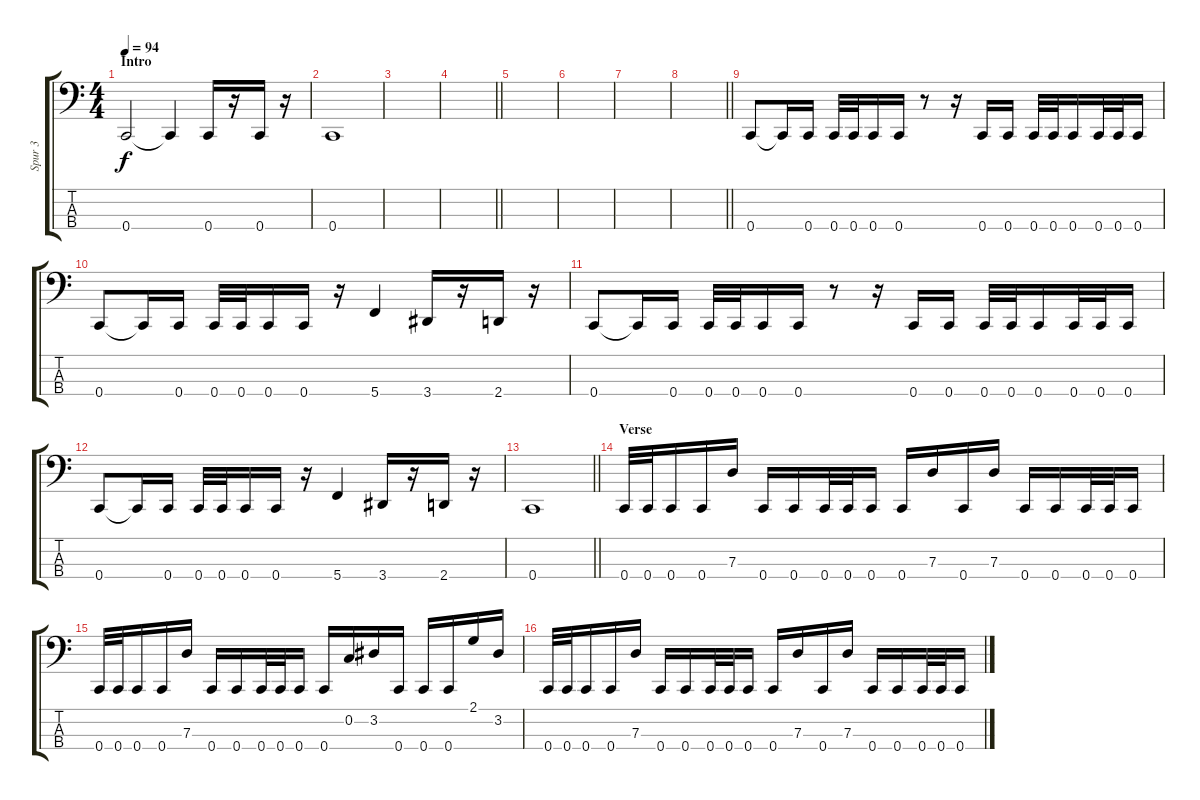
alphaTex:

\track ("Spur 3" "Spur 3") {instrument electricbassfinger}
\staff {score tabs}
\tuning (F2 C2 G1 C1) {hide}
\ts (4 4)
\section ("" "Intro")
\tempo 94
\clef f4
\ks c
0.4.2{dy f instrument electricbassfinger} 0.4{t}.4 0.4.16 r.16 0.4.16 r.16 |
0.4.1 |
|
\barLineRight lightlight
|
|
|
|
\barLineRight lightlight
|
0.4.8 0.4{t}.16 0.4.16 0.4.32 0.4.32 0.4.16 0.4.16 r.8 r.16 0.4.16 0.4.16 0.4.32 0.4.32 0.4.16 0.4.32 0.4.32 0.4.16 |
0.4.8 0.4{t}.16 0.4.16 0.4.32 0.4.32 0.4.16 0.4.16 r.16 5.4.4 3.4.16 r.16 2.4.16 r.16 |
0.4.8 0.4{t}.16 0.4.16 0.4.32 0.4.32 0.4.16 0.4.16 r.8 r.16 0.4.16 0.4.16 0.4.32 0.4.32 0.4.16 0.4.32 0.4.32 0.4.16 |
0.4.8 0.4{t}.16 0.4.16 0.4.32 0.4.32 0.4.16 0.4.16 r.16 5.4.4 3.4.16 r.16 2.4.16 r.16 |
\barLineRight lightlight
0.4.1 |
\section ("" "Verse")
0.4.32 0.4.32 0.4.16 0.4.16 7.3.16 0.4.16 0.4.16 0.4.32 0.4.32 0.4.16 0.4.16 7.3.16 0.4.16 7.3.16 0.4.16 0.4.16 0.4.32 0.4.32 0.4.16 |
0.4.32 0.4.32 0.4.16 0.4.16 7.3.16 0.4.16 0.4.16 0.4.32 0.4.32 0.4.16 0.4.16 0.2.16 3.2.16 0.4.16 0.4.16 0.4.16 2.1.16 3.2.16 |
0.4.32 0.4.32 0.4.16 0.4.16 7.3.16 0.4.16 0.4.16 0.4.32 0.4.32 0.4.16 0.4.16 7.3.16 0.4.16 7.3.16 0.4.16 0.4.16 0.4.32 0.4.32 0.4.16
